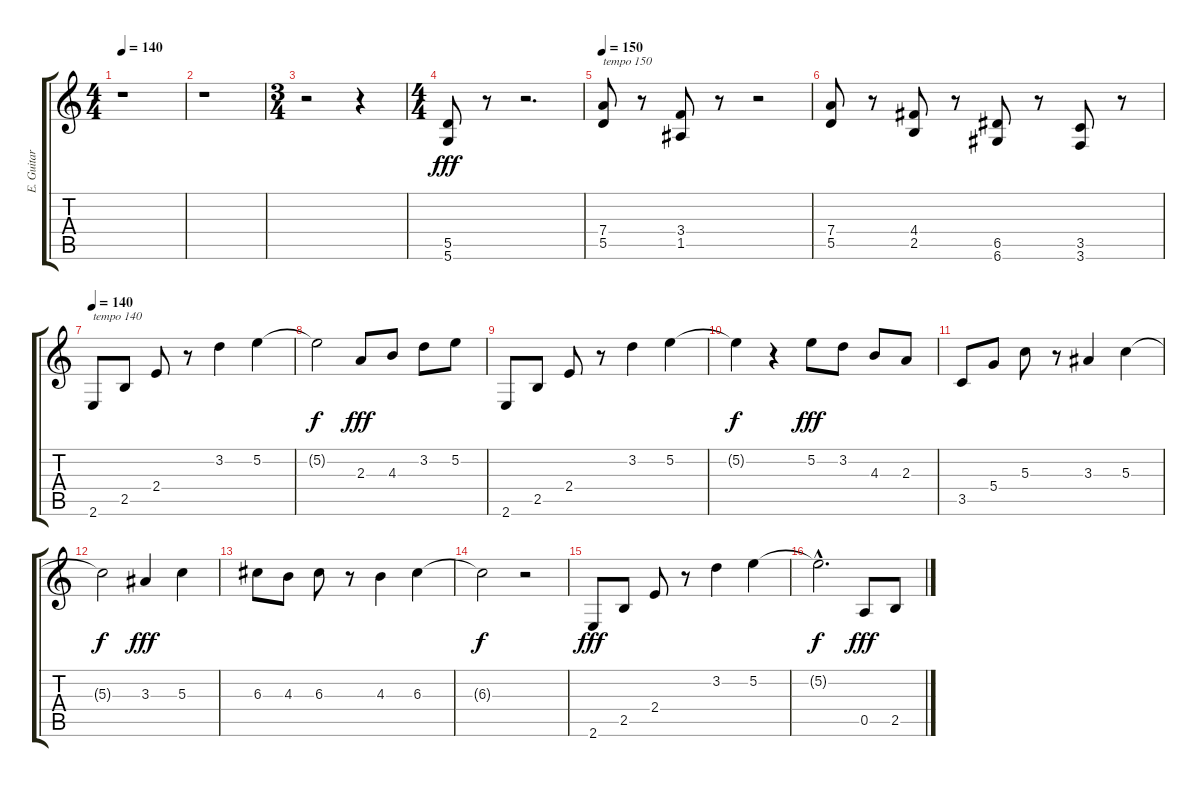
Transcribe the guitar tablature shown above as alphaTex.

\track ("E. Guitar 3" "E. Guitar ") {instrument distortionguitar}
\staff {score tabs}
\tuning (E4 B3 G3 D3 A2 D2) {hide}
\ts (4 4)
\tempo 140
\clef g2
\ks c
r.1{dy f} |
r.1 |
\ts (3 4)
r.2 r.4 |
\ts (4 4)
(5.5 5.6).8{dy fff} r.8 r.2{d} |
\tempo 150
(7.4 5.5).8{txt "tempo 150"} r.8 (3.4 1.5).8 r.8 r.2 |
(7.4 5.5).8 r.8 (4.4 2.5).8 r.8 (6.5 6.6).8 r.8 (3.5 3.6).8 r.8 |
\tempo 140
2.6.8{txt "tempo 140"} 2.5.8 2.4.8 r.8 3.2.4 5.2.4 |
5.2{t}.2{dy f} 2.3.8{dy fff} 4.3.8 3.2.8 5.2.8 |
2.6.8 2.5.8 2.4.8 r.8 3.2.4 5.2.4 |
5.2{t}.4{dy f} r.4 5.2.8{dy fff} 3.2.8 4.3.8 2.3.8 |
3.5.8 5.4.8 5.3.8 r.8 3.3.4 5.3.4 |
5.3{t}.2{dy f} 3.3.4{dy fff} 5.3.4 |
6.3.8 4.3.8 6.3.8 r.8 4.3.4 6.3.4 |
6.3{t}.2{dy f} r.2 |
2.6.8{dy fff} 2.5.8 2.4.8 r.8 3.2.4 5.2.4 |
5.2{hac t}.2{d dy f} 0.5.8{dy fff} 2.5.8
